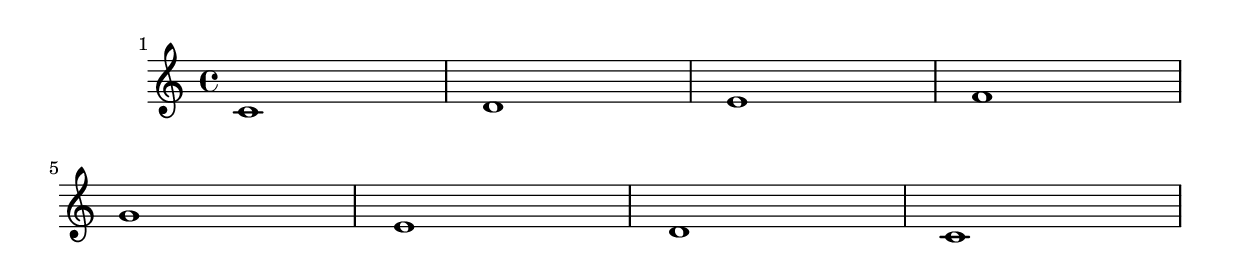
%% Do not edit this file; it is automatically
%% generated from LSR http://lsr.dsi.unimi.it
%% This file is in the public domain.
\version "2.13.16"

\header {
  lsrtags = "rhythms"

%% Translation of GIT committish: 5a7301fc350ffc3ab5bd3a2084c91666c9e9a549
  texidoces = "

De forma predeterminada se suprime el número del primer compás de una
partitura si es menor o igual a @q{1}.  Al establecer el valor de
@code{barNumberVisibility} a @code{all-bar-numbers-visible}, se puede
imprimir cualquier número de compás para el primer compás y todos los
siguientes.  Observe que, para que esto funcione, se debe insertar una
líinea divisoria vacía antes de la primera nota.

"

  doctitlees = "Imprimir el número de compás en el primer compás"



%% Translation of GIT committish: 0a868be38a775ecb1ef935b079000cebbc64de40
  texidocde = "
Standardmäßig wird die erste Taktzahl einer Paritur nicht gesetzt,
wenn sie weniger oder gleich '1' ist.  Indem man @code{barNumberVisibility}
auf @code{all-bar-numbers-visible} setzt, kann eine beliebige
Taktzahl für den ersten und die folgenden Takte gesetzt werden.
Eine leere Taktlinie muss jedoch vor der ersten Note eingefügt
werden, damit das funktioniert.

"
  doctitlede = "Setzen der Taktnummer für den ersten Takt"



%% Translation of GIT committish: 374d57cf9b68ddf32a95409ce08ba75816900f6b
  texidocfr = "
Par défaut, LilyPond n'affiche pas le premier numéro de mesure s'il est
inférieur à 2. Le fait de définir @code{barNumberVisibility} à
@code{all-bar-numbers-visible} vous permettra d'imprimer n'importe quel
numéro pour la première mesure.  À noter que l'impression d'un numéro
de mesure ne peut intervenir que s'il y a une barre.  Aussi, pour
pouvoir le faire au début d'un morceau, devrez-vous ajouter une barre
vide avant la première note.

"
  doctitlefr = "Afficher le numéro de la première mesure"

  texidoc = "
By default, the first bar number in a score is suppressed if it is less
than or equal to `1'.  By setting @code{barNumberVisibility} to
@code{all-bar-numbers-visible}, any bar number can be printed for the
first measure and all subsequent measures.  Note that an empty bar line
must be inserted before the first note for this to work.

"
  doctitle = "Printing the bar number for the first measure"
} % begin verbatim

\relative c' {
  \set Score.barNumberVisibility = #all-bar-numbers-visible
  \bar ""
  c1 | d | e | f \break
  g1 | e | d | c
}

